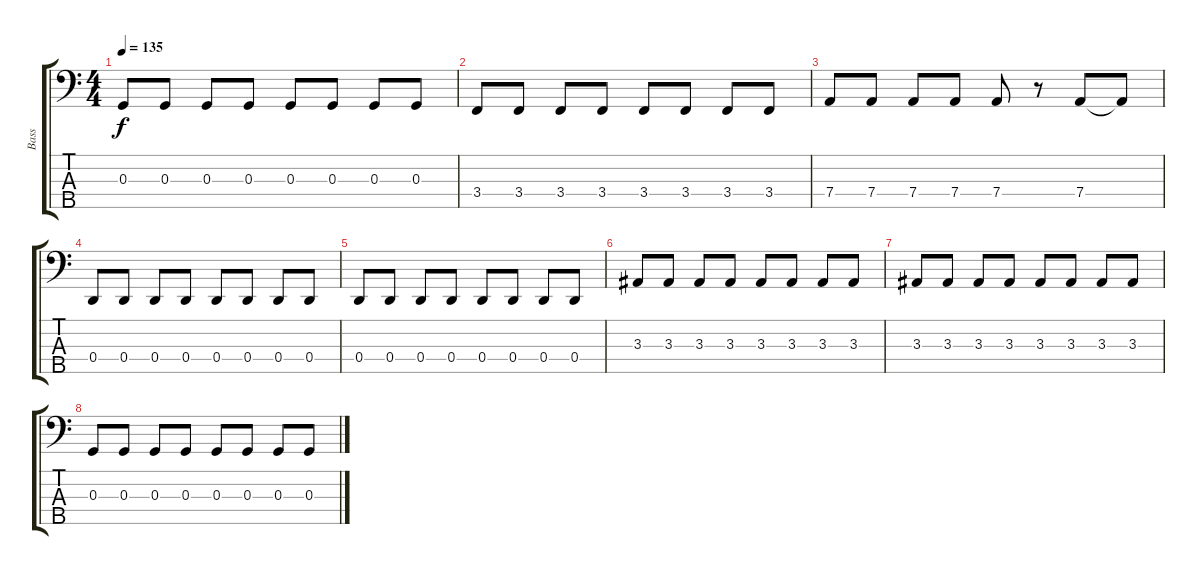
\track ("Bass" "Bass") {instrument slapbass2}
\staff {score tabs}
\tuning (F2 C2 G1 D1 A0) {hide}
\ts (4 4)
\tempo 135
\clef f4
\ks c
0.3.8{dy f} 0.3.8 0.3.8 0.3.8 0.3.8 0.3.8 0.3.8 0.3.8 |
3.4.8 3.4.8 3.4.8 3.4.8 3.4.8 3.4.8 3.4.8 3.4.8 |
7.4.8 7.4.8 7.4.8 7.4.8 7.4.8 r.8 7.4.8 7.4{t}.8 |
0.4.8 0.4.8 0.4.8 0.4.8 0.4.8 0.4.8 0.4.8 0.4.8 |
0.4.8 0.4.8 0.4.8 0.4.8 0.4.8 0.4.8 0.4.8 0.4.8 |
3.3.8 3.3.8 3.3.8 3.3.8 3.3.8 3.3.8 3.3.8 3.3.8 |
3.3.8 3.3.8 3.3.8 3.3.8 3.3.8 3.3.8 3.3.8 3.3.8 |
0.3.8 0.3.8 0.3.8 0.3.8 0.3.8 0.3.8 0.3.8 0.3.8
